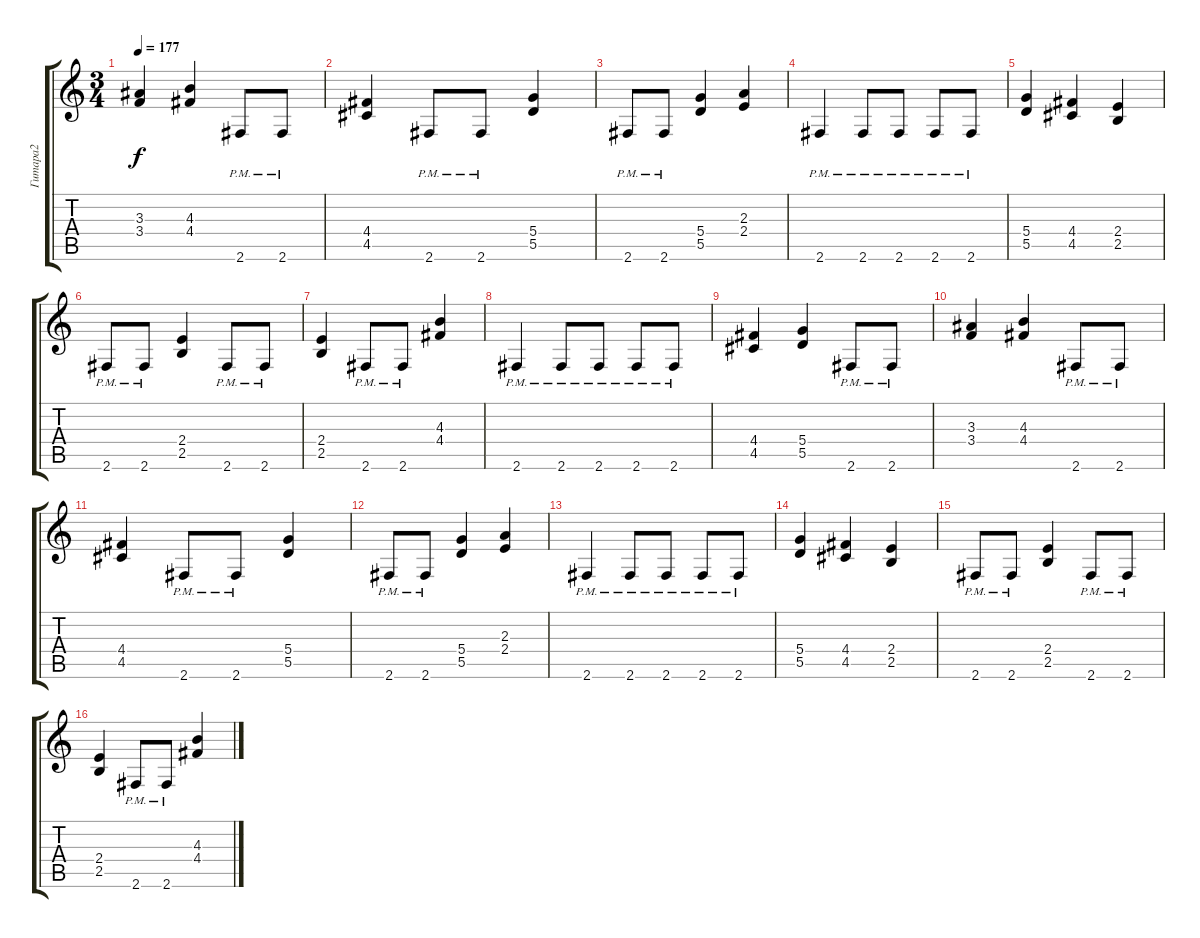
\track ("Гитара2" "Гитара2") {instrument distortionguitar}
\staff {score tabs}
\tuning (E4 B3 G3 D3 A2 E2) {hide}
\ts (3 4)
\tempo 177
\clef g2
\ks c
(3.3 3.4).4{dy f} (4.3 4.4).4 2.6{pm}.8 2.6{pm}.8 |
(4.4 4.5).4 2.6{pm}.8 2.6{pm}.8 (5.4 5.5).4 |
2.6{pm}.8 2.6{pm}.8 (5.4 5.5).4 (2.3 2.4).4 |
2.6{pm}.4 2.6{pm}.8 2.6{pm}.8 2.6{pm}.8 2.6{pm}.8 |
(5.4 5.5).4 (4.4 4.5).4 (2.4 2.5).4 |
2.6{pm}.8 2.6{pm}.8 (2.4 2.5).4 2.6{pm}.8 2.6{pm}.8 |
(2.4 2.5).4 2.6{pm}.8 2.6{pm}.8 (4.3 4.4).4 |
2.6{pm}.4 2.6{pm}.8 2.6{pm}.8 2.6{pm}.8 2.6{pm}.8 |
(4.4 4.5).4 (5.4 5.5).4 2.6{pm}.8 2.6{pm}.8 |
(3.3 3.4).4 (4.3 4.4).4 2.6{pm}.8 2.6{pm}.8 |
(4.4 4.5).4 2.6{pm}.8 2.6{pm}.8 (5.4 5.5).4 |
2.6{pm}.8 2.6{pm}.8 (5.4 5.5).4 (2.3 2.4).4 |
2.6{pm}.4 2.6{pm}.8 2.6{pm}.8 2.6{pm}.8 2.6{pm}.8 |
(5.4 5.5).4 (4.4 4.5).4 (2.4 2.5).4 |
2.6{pm}.8 2.6{pm}.8 (2.4 2.5).4 2.6{pm}.8 2.6{pm}.8 |
(2.4 2.5).4 2.6{pm}.8 2.6{pm}.8 (4.3 4.4).4
